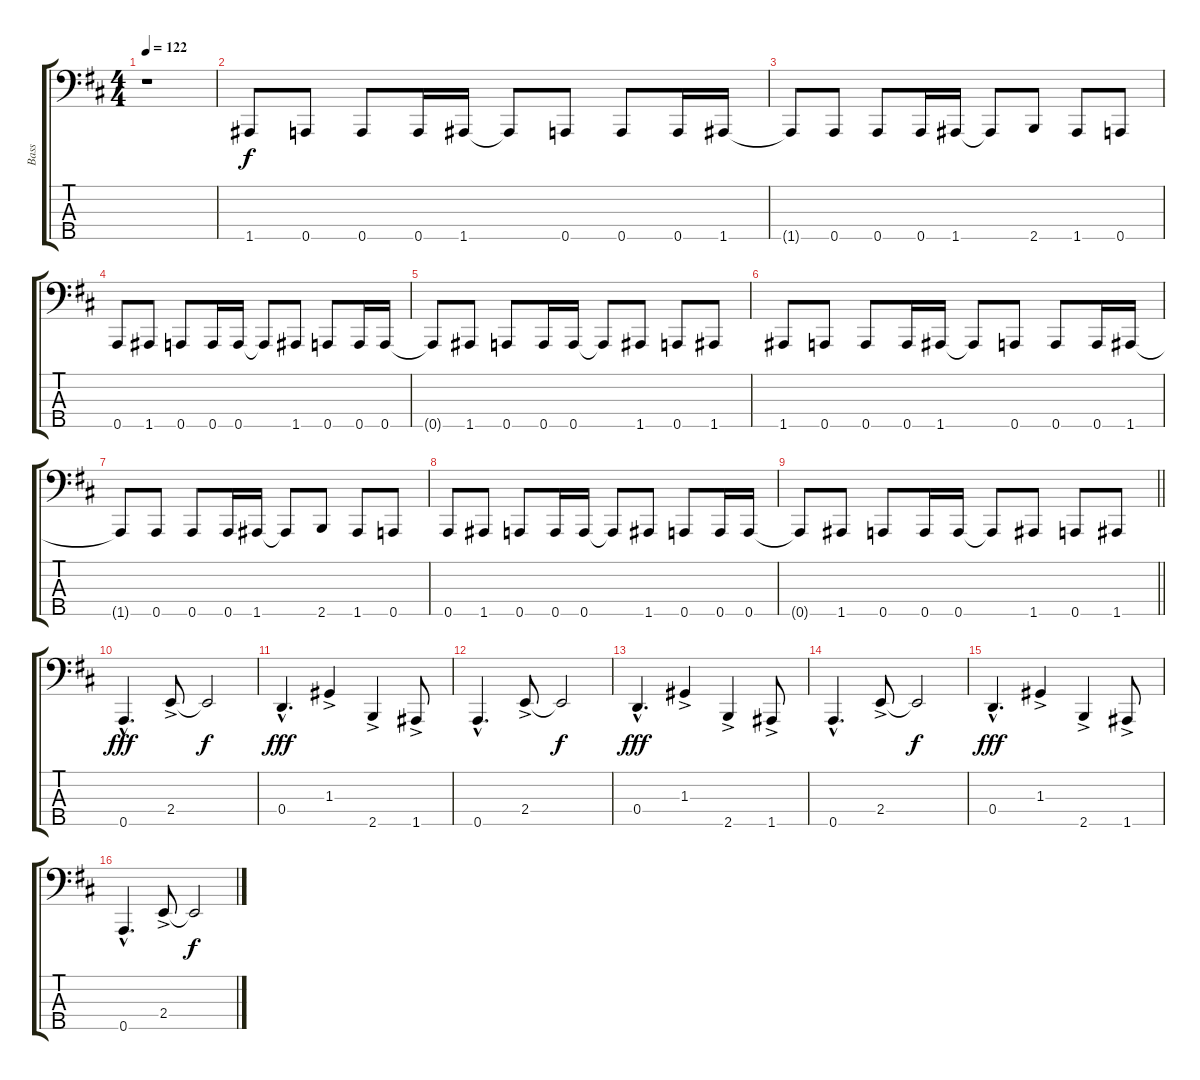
\track ("Bass" "Bass") {instrument electricbasspick}
\staff {score tabs}
\tuning (F2 C2 G1 D1 A0) {hide}
\ts (4 4)
\tempo 122
\clef f4
\ks bminor
r.1{dy f instrument electricbasspick} |
1.5.8 0.5.8 0.5.8 0.5.16 1.5.16 1.5{t}.8 0.5.8 0.5.8 0.5.16 1.5.16 |
1.5{t}.8 0.5.8 0.5.8 0.5.16 1.5.16 1.5{t}.8 2.5.8 1.5.8 0.5.8 |
0.5.8 1.5.8 0.5.8 0.5.16 0.5.16 0.5{t}.8 1.5.8 0.5.8 0.5.16 0.5.16 |
0.5{t}.8 1.5.8 0.5.8 0.5.16 0.5.16 0.5{t}.8 1.5.8 0.5.8 1.5.8 |
1.5.8 0.5.8 0.5.8 0.5.16 1.5.16 1.5{t}.8 0.5.8 0.5.8 0.5.16 1.5.16 |
1.5{t}.8 0.5.8 0.5.8 0.5.16 1.5.16 1.5{t}.8 2.5.8 1.5.8 0.5.8 |
0.5.8 1.5.8 0.5.8 0.5.16 0.5.16 0.5{t}.8 1.5.8 0.5.8 0.5.16 0.5.16 |
\barLineRight lightlight
0.5{t}.8 1.5.8 0.5.8 0.5.16 0.5.16 0.5{t}.8 1.5.8 0.5.8 1.5.8 |
0.5{hac}.4{d dy fff instrument fretlessbass} 2.4{ac}.8 2.4{t}.2{dy f} |
0.4{hac}.4{d dy fff} 1.3{ac}.4 2.5{ac}.4 1.5{ac}.8 |
0.5{hac}.4{d} 2.4{ac}.8 2.4{t}.2{dy f} |
0.4{hac}.4{d dy fff} 1.3{ac}.4 2.5{ac}.4 1.5{ac}.8 |
0.5{hac}.4{d} 2.4{ac}.8 2.4{t}.2{dy f} |
0.4{hac}.4{d dy fff} 1.3{ac}.4 2.5{ac}.4 1.5{ac}.8 |
0.5{hac}.4{d} 2.4{ac}.8 2.4{t}.2{dy f}
